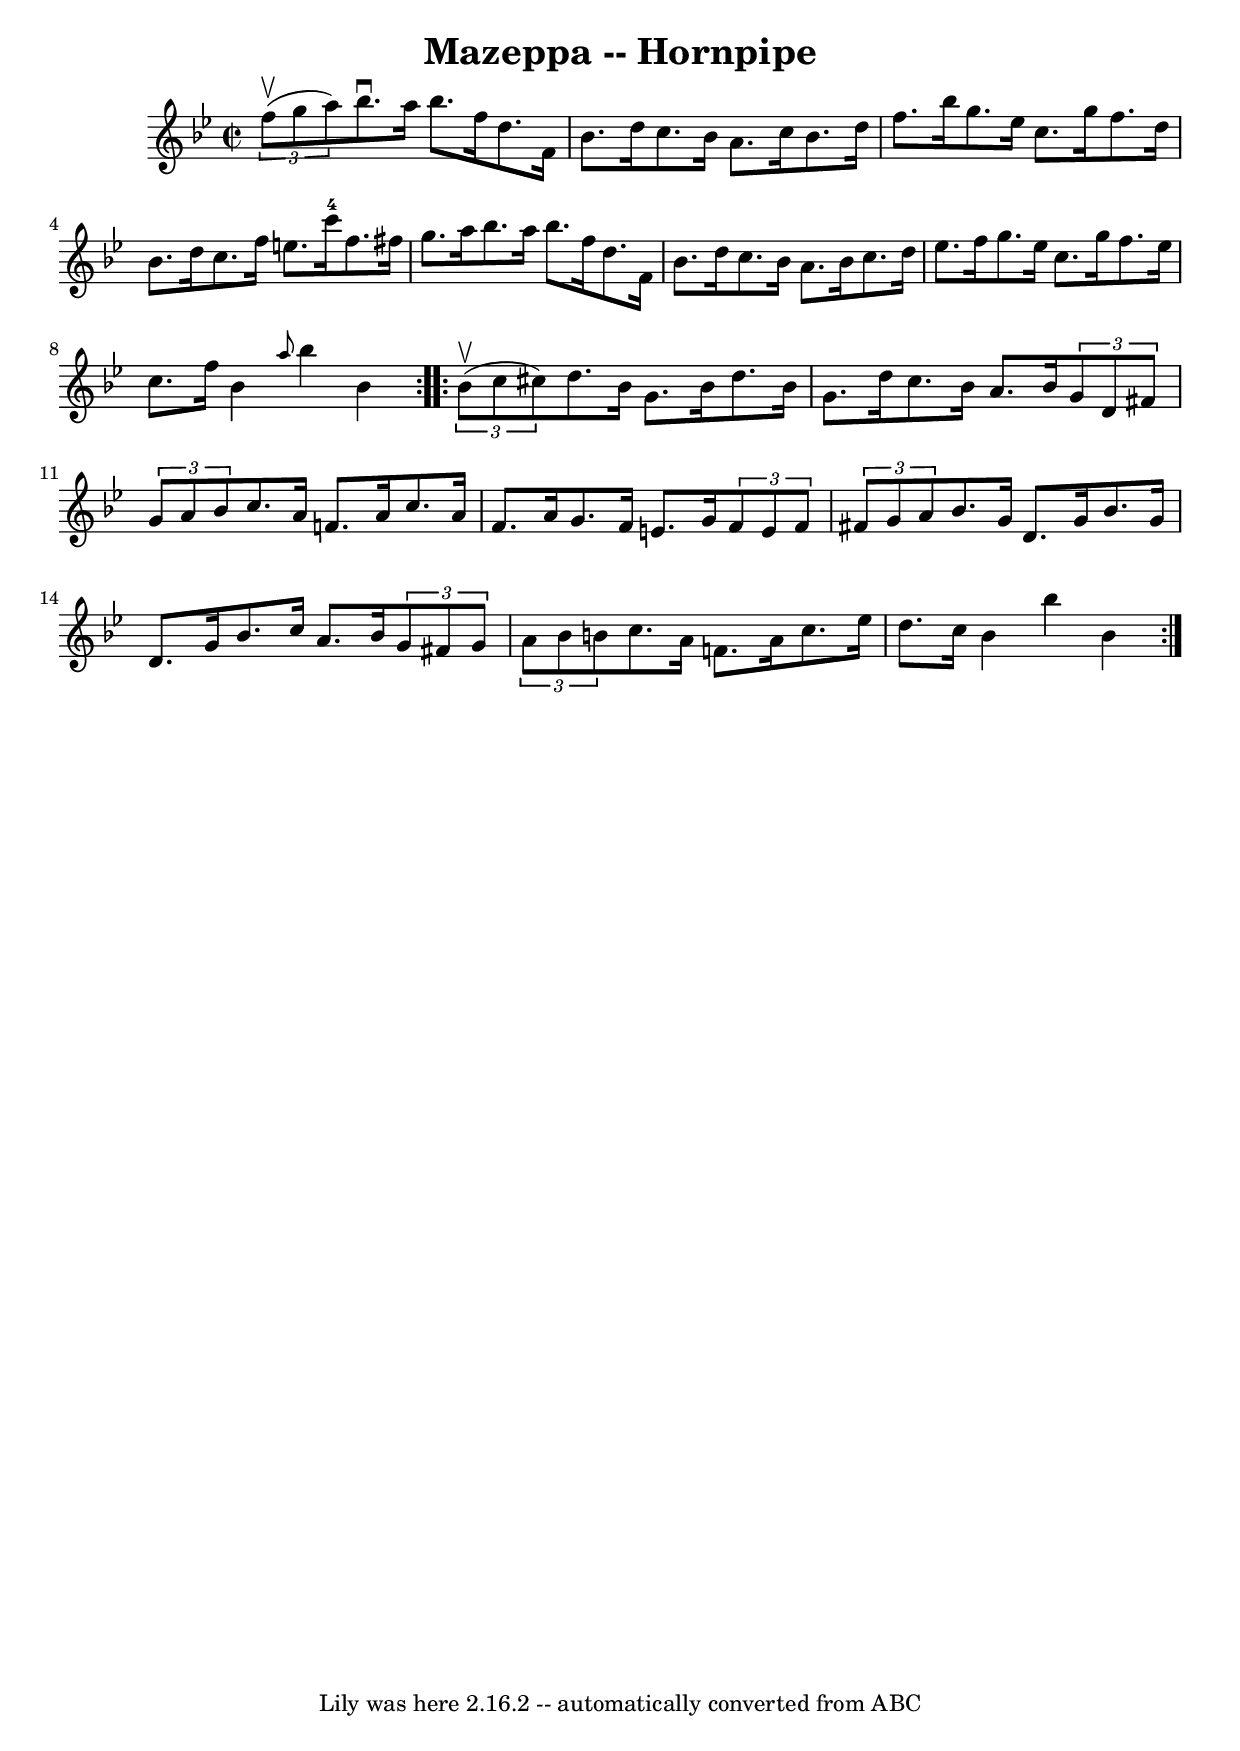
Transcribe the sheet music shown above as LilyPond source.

\version "2.16.2"
\include "Mammoth.ily"
\header {
  %% book = "Cole's 1000 Fiddle Tunes"
  crossRefNumber = "1"
  footnotes = ""
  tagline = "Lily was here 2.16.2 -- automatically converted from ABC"
  title = "Mazeppa -- Hornpipe"

}
voicedefault =  {



  \repeat volta 2 {

    \override Staff.TimeSignature #'style = #'C
    \time 2/2 
    \key bes \major   \times 2/3 { f''8 (^\upbow g''8 a''8)  				 }   |
    bes''8.^\downbow a''16 bes''8. f''16 d''8. f'16         bes'8. d''16   |
    c''8. bes'16 a'8. c''16 bes'8. d''16      f''8. bes''16   |
    g''8. ees''16 c''8. g''16 f''8.        d''16 bes'8. d''16   |
    c''8. f''16 e''8. c'''16-4        f''8. fis''16 g''8. a''16   |
    bes''8. a''16 bes''8.         f''16 d''8. f'16 bes'8. d''16   |
    c''8. bes'16 a'8.        bes'16 c''8. d''16 ees''8. f''16   |
    g''8. ees''16         c''8. g''16 f''8. ees''16 c''8. f''16   |
    bes'4  
    \grace { a''8  
	   } bes''4 bes'4  
  }     
  \repeat volta 2 {
    \times 2/3 {   
      bes'8 (^\upbow c''8 cis''8)      }  |
    d''8. bes'16 g'8.         bes'16 d''8. bes'16 g'8. d''16   |
    c''8. bes'16 a'8.  
    bes'16    \times 2/3 { g'8 d'8 fis'8  
			 }   \times 2/3 { g'8 a'8   
					  bes'8   					}  |
    c''8. a'16 f'!8. a'16 c''8. a'16 f'8.       a'16   |
    g'8. f'16 e'8. g'16    \times 2/3 { f'8 e'8    
					f'8  
				      }   \times 2/3 { fis'8 g'8 a'8   						     }  |
    bes'8. g'16         d'8. g'16 bes'8. g'16 d'8. g'16   |
    bes'8. c''16    
    a'8. bes'16    \times 2/3 { g'8 fis'8 g'8  
			      }   \times 2/3 { a'8    
					       bes'8 b'8   					     }  |
    c''8. a'16 f'!8. a'16 c''8. ees''16      d''8. c''16   |
    bes'4 bes''4 bes'4  
  }   

}

\score{
  <<

    \context Staff="default"
    {
      \voicedefault 
      
    }

  >>
  \layout {
    
  }
  \midi {
  }

}
